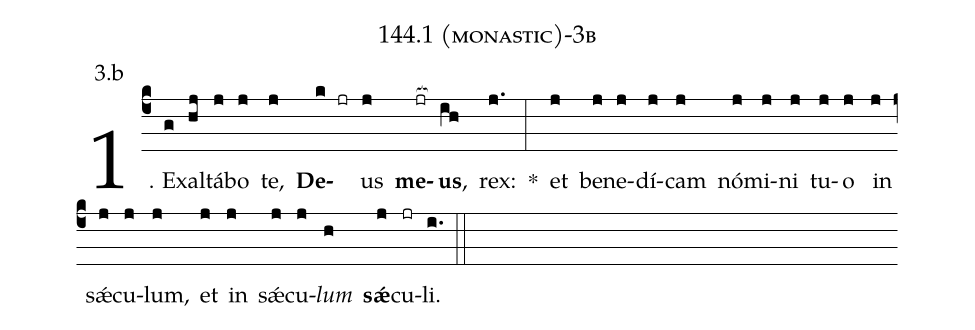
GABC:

name: 144.1 (monastic)-3b;
annotation: 3.b;
%%
(c4)1. Ex(g)al(hj)tá(j)bo(j) te,(j) <b>De</b>(k jr)us(j) <b>me</b>(jr[ocb:1{])<b>us</b>,(ih[ocb:0}]) rex:(j.) *(:) et(j) be(j)ne(j)dí(j)cam(j) nó(j)mi(j)ni(j) tu(j)o(j) in(j) sǽ(j)cu(j)lum,(j) et(j) in(j) sǽ(j)cu(j)<i>lum</i>(h) <b>sǽ</b>(j)cu(jr)li.(i.) (::)
